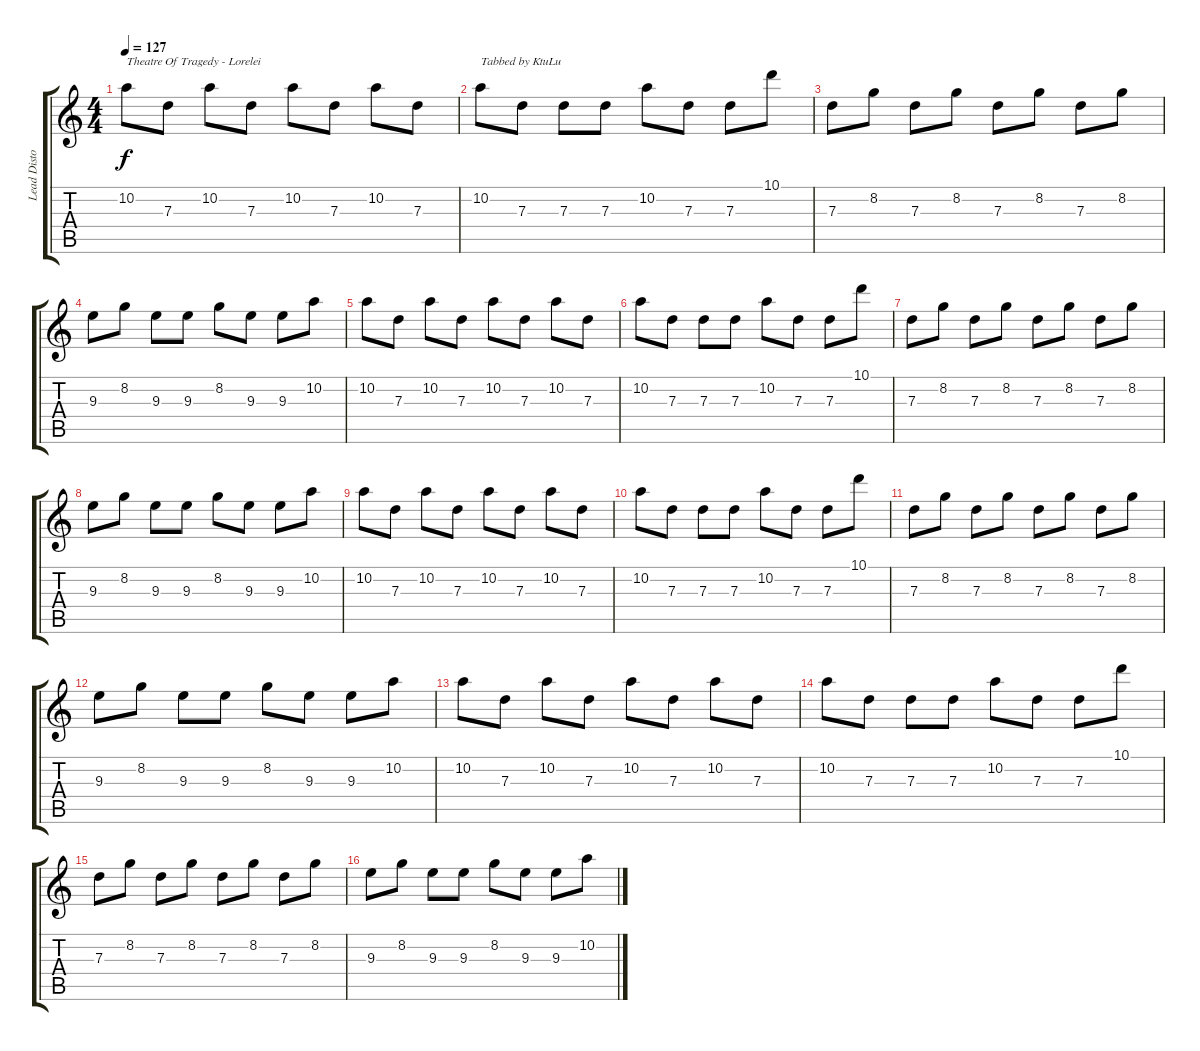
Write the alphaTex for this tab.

\track ("Lead Distortion" "Lead Disto") {instrument overdrivenguitar}
\staff {score tabs}
\tuning (E4 B3 G3 D3 A2 E2) {hide}
\ts (4 4)
\tempo 127
\clef g2
\ks c
10.2.8{txt "Theatre Of Tragedy - Lorelei" dy f instrument overdrivenguitar} 7.3.8 10.2.8 7.3.8 10.2.8 7.3.8 10.2.8 7.3.8 |
10.2.8{txt "Tabbed by KtuLu"} 7.3.8 7.3.8 7.3.8 10.2.8 7.3.8 7.3.8 10.1.8 |
7.3.8 8.2.8 7.3.8 8.2.8 7.3.8 8.2.8 7.3.8 8.2.8 |
9.3.8 8.2.8 9.3.8 9.3.8 8.2.8 9.3.8 9.3.8 10.2.8 |
10.2.8 7.3.8 10.2.8 7.3.8 10.2.8 7.3.8 10.2.8 7.3.8 |
10.2.8 7.3.8 7.3.8 7.3.8 10.2.8 7.3.8 7.3.8 10.1.8 |
7.3.8 8.2.8 7.3.8 8.2.8 7.3.8 8.2.8 7.3.8 8.2.8 |
9.3.8 8.2.8 9.3.8 9.3.8 8.2.8 9.3.8 9.3.8 10.2.8 |
10.2.8 7.3.8 10.2.8 7.3.8 10.2.8 7.3.8 10.2.8 7.3.8 |
10.2.8 7.3.8 7.3.8 7.3.8 10.2.8 7.3.8 7.3.8 10.1.8 |
7.3.8 8.2.8 7.3.8 8.2.8 7.3.8 8.2.8 7.3.8 8.2.8 |
9.3.8 8.2.8 9.3.8 9.3.8 8.2.8 9.3.8 9.3.8 10.2.8 |
10.2.8 7.3.8 10.2.8 7.3.8 10.2.8 7.3.8 10.2.8 7.3.8 |
10.2.8 7.3.8 7.3.8 7.3.8 10.2.8 7.3.8 7.3.8 10.1.8 |
7.3.8 8.2.8 7.3.8 8.2.8 7.3.8 8.2.8 7.3.8 8.2.8 |
9.3.8 8.2.8 9.3.8 9.3.8 8.2.8 9.3.8 9.3.8 10.2.8
